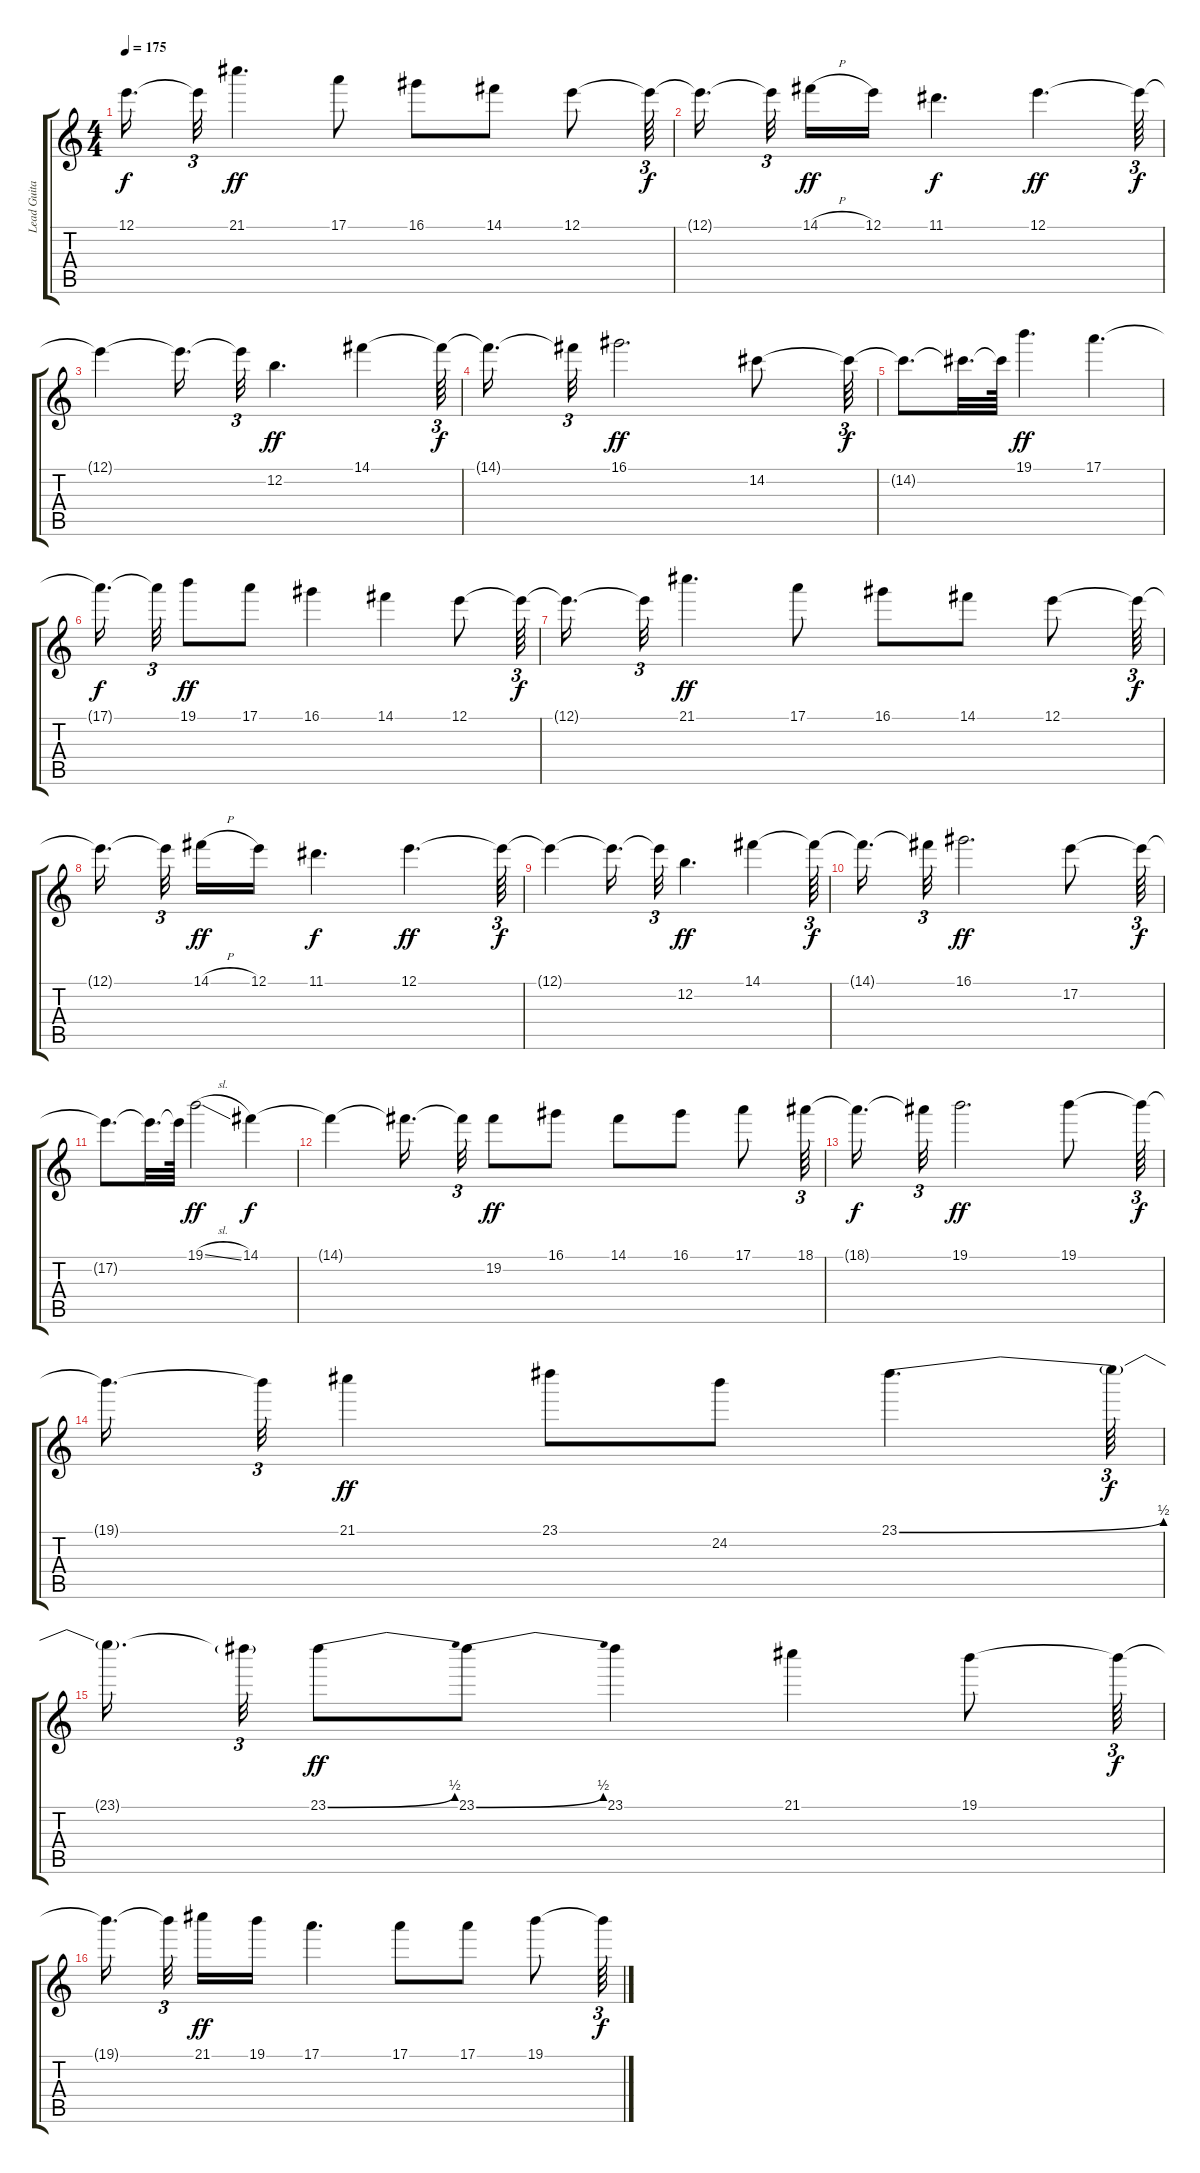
\track ("Lead Guitar/Michael Lee Firkins" "Lead Guita") {instrument distortionguitar}
\staff {score tabs}
\tuning (E4 B3 G3 D3 A2 E2) {hide}
\ts (4 4)
\tempo 175
\clef g2
\ks c
12.1{t}.16{d dy f} 12.1{t}.32{tu (3 2)} 21.1.4{d dy ff} 17.1.8 16.1.8 14.1.8 12.1.8 12.1{t}.64{tu (3 2) dy f} |
12.1{t}.16{d beam splitsecondary} 12.1{t}.32{tu (3 2) beam splitsecondary} 14.1{h}.16{dy ff} 12.1.16 11.1.4{d dy f} 12.1.4{d dy ff} 12.1{t}.64{tu (3 2) dy f} |
12.1{t}.4 12.1{t}.16{d} 12.1{t}.32{tu (3 2)} 12.2.4{d dy ff} 14.1.4 14.1{t}.64{tu (3 2) dy f} |
14.1{t}.16{d} 14.1{t}.32{tu (3 2)} 16.1.2{d dy ff} 14.2.8 14.2{t}.64{tu (3 2) dy f} |
14.2{t}.8{d} 14.2{t}.32{d} 14.2{t}.64 19.1.4{d dy ff} 17.1.4{d} |
17.1{t}.16{d dy f beam splitsecondary} 17.1{t}.32{tu (3 2)} 19.1.8{dy ff} 17.1.8 16.1.4 14.1.4 12.1.8 12.1{t}.64{tu (3 2) dy f} |
12.1{t}.16{d} 12.1{t}.32{tu (3 2)} 21.1.4{d dy ff} 17.1.8 16.1.8 14.1.8 12.1.8 12.1{t}.64{tu (3 2) dy f} |
12.1{t}.16{d beam splitsecondary} 12.1{t}.32{tu (3 2) beam splitsecondary} 14.1{h}.16{dy ff} 12.1.16 11.1.4{d dy f} 12.1.4{d dy ff} 12.1{t}.64{tu (3 2) dy f} |
12.1{t}.4 12.1{t}.16{d} 12.1{t}.32{tu (3 2)} 12.2.4{d dy ff} 14.1.4 14.1{t}.64{tu (3 2) dy f} |
14.1{t}.16{d} 14.1{t}.32{tu (3 2)} 16.1.2{d dy ff} 17.2.8 17.2{t}.64{tu (3 2) dy f} |
17.2{t}.8{d} 17.2{t}.32{d} 17.2{t}.64 19.1{sl}.2{dy ff} 14.1.4{dy f} |
14.1{t}.4 14.1{t}.16{d beam splitsecondary} 14.1{t}.32{tu (3 2)} 19.2.8{dy ff} 16.1.8 14.1.8 16.1.8 17.1.8 18.1.64{tu (3 2)} |
18.1{t}.16{d dy f} 18.1{t}.32{tu (3 2)} 19.1.2{d dy ff} 19.1.8 19.1{t}.64{tu (3 2) dy f} |
19.1{t}.16{d} 19.1{t}.32{tu (3 2)} 21.1.4{dy ff} 23.1.8 24.2.8 23.1{be (bend 0 0 60 2)}.4{d} 23.1{t}.64{tu (3 2) dy f} |
23.1{t}.16{d beam splitsecondary} 23.1{t}.32{tu (3 2)} 23.1{be (bend 0 0 60 2)}.8{dy ff} 23.1{be (bend 0 0 60 2)}.8 23.1.4 21.1.4 19.1.8 19.1{t}.64{tu (3 2) dy f} |
19.1{t}.16{d beam splitsecondary} 19.1{t}.32{tu (3 2) beam splitsecondary} 21.1.16{dy ff} 19.1.16 17.1.4{d} 17.1.8 17.1.8 19.1.8 19.1{t}.64{tu (3 2) dy f}
